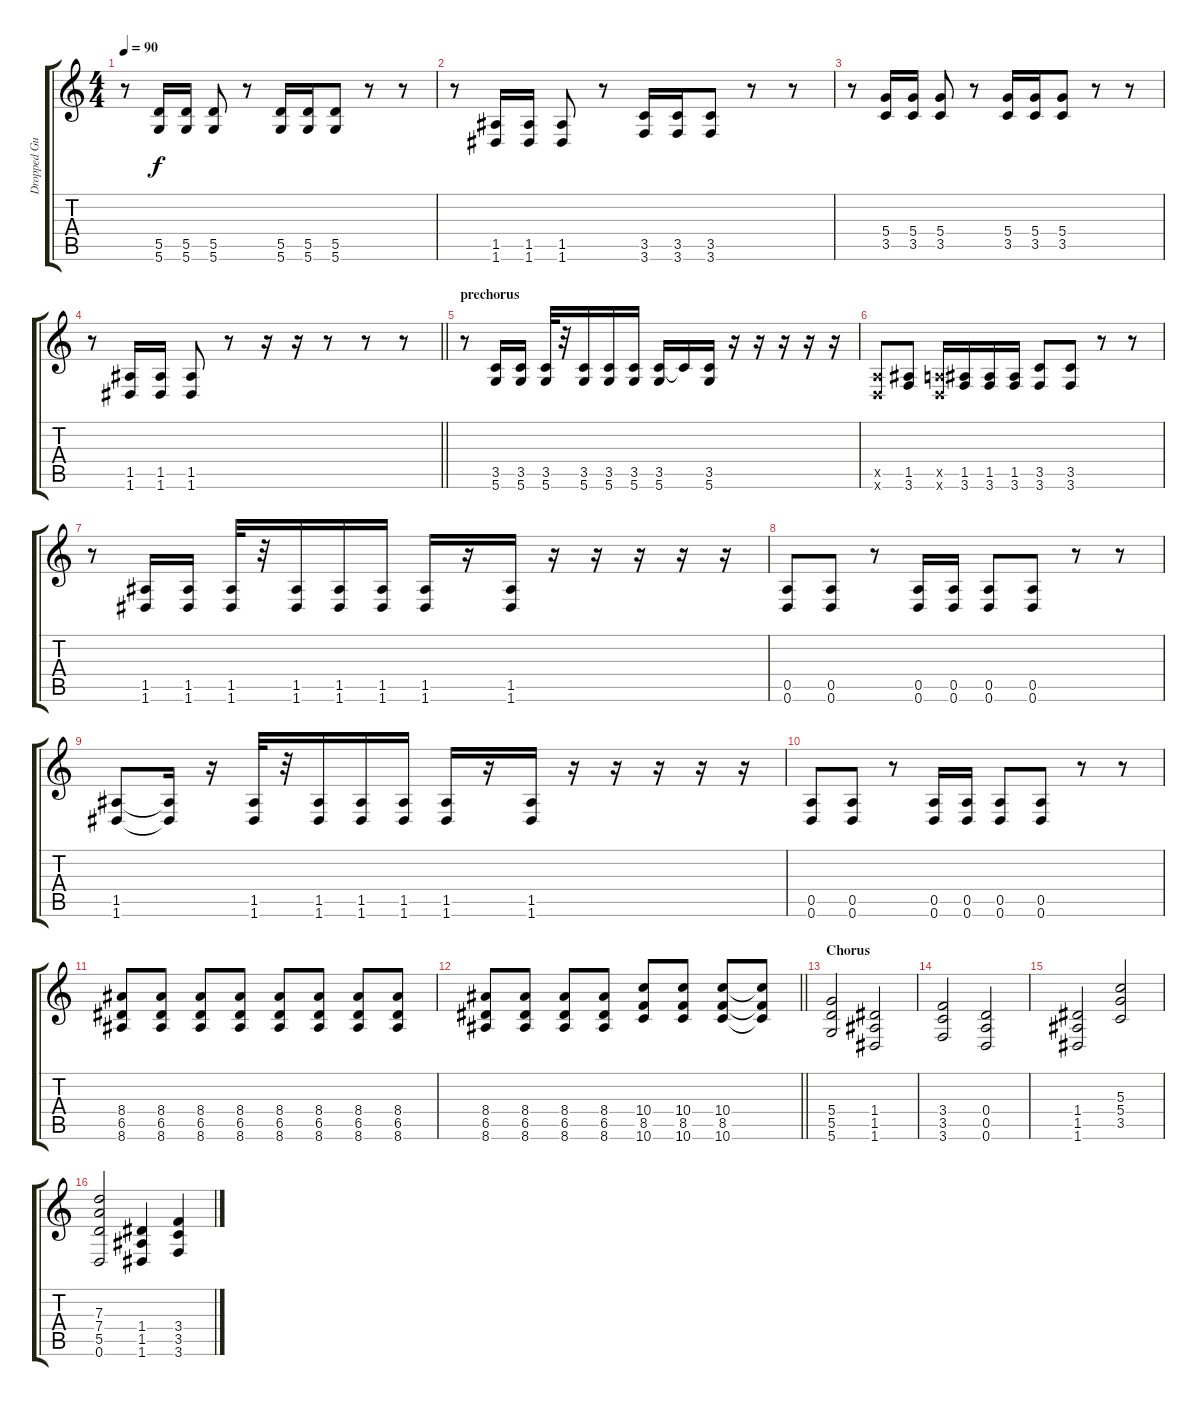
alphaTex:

\track ("Dropped Guitar" "Dropped Gu") {instrument distortionguitar}
\staff {score tabs}
\tuning (E4 B3 G3 D3 A2 D2) {hide}
\ts (4 4)
\tempo 90
\clef g2
\ks c
r.8{dy f} (5.5 5.6).16 (5.5 5.6).16 (5.5 5.6).8 r.8 (5.5 5.6).16 (5.5 5.6).16 (5.5 5.6).8 r.8 r.8 |
r.8 (1.5 1.6).16 (1.5 1.6).16 (1.5 1.6).8 r.8 (3.5 3.6).16 (3.5 3.6).16 (3.5 3.6).8 r.8 r.8 |
r.8 (5.4 3.5).16 (5.4 3.5).16 (5.4 3.5).8 r.8 (5.4 3.5).16 (5.4 3.5).16 (5.4 3.5).8 r.8 r.8 |
\barLineRight lightlight
r.8 (1.5 1.6).16 (1.5 1.6).16 (1.5 1.6).8 r.8 r.16 r.16 r.8 r.8 r.8 |
\section ("" "prechorus")
r.8 (3.5 5.6).16 (3.5 5.6).16 (3.5 5.6).32 r.32 (3.5 5.6).16 (3.5 5.6).16 (3.5 5.6).16 (3.5 5.6).16 3.5{t}.16 (3.5 5.6).16 r.16 r.16 r.16 r.16 r.16 |
(0.5{x} 0.6{x}).8 (1.5 3.6).8 (0.5{x} 0.6{x}).16 (1.5 3.6).16 (1.5 3.6).16 (1.5 3.6).16 (3.5 3.6).8 (3.5 3.6).8 r.8 r.8 |
r.8 (1.5 1.6).16 (1.5 1.6).16 (1.5 1.6).32 r.32 (1.5 1.6).16 (1.5 1.6).16 (1.5 1.6).16 (1.5 1.6).16 r.16 (1.5 1.6).16 r.16 r.16 r.16 r.16 r.16 |
(0.5 0.6).8 (0.5 0.6).8 r.8 (0.5 0.6).16 (0.5 0.6).16 (0.5 0.6).8 (0.5 0.6).8 r.8 r.8 |
(1.5 1.6).8 (1.5{t} 1.6{t}).16 r.16 (1.5 1.6).32 r.32 (1.5 1.6).16 (1.5 1.6).16 (1.5 1.6).16 (1.5 1.6).16 r.16 (1.5 1.6).16 r.16 r.16 r.16 r.16 r.16 |
(0.5 0.6).8 (0.5 0.6).8 r.8 (0.5 0.6).16 (0.5 0.6).16 (0.5 0.6).8 (0.5 0.6).8 r.8 r.8 |
(8.4 6.5 8.6).8 (8.4 6.5 8.6).8 (8.4 6.5 8.6).8 (8.4 6.5 8.6).8 (8.4 6.5 8.6).8 (8.4 6.5 8.6).8 (8.4 6.5 8.6).8 (8.4 6.5 8.6).8 |
\barLineRight lightlight
(8.4 6.5 8.6).8 (8.4 6.5 8.6).8 (8.4 6.5 8.6).8 (8.4 6.5 8.6).8 (10.4 8.5 10.6).8 (10.4 8.5 10.6).8 (10.4 8.5 10.6).8 (10.4{t} 8.5{t} 10.6{t}).8 |
\section ("" "Chorus")
(5.4 5.5 5.6).2 (1.4 1.5 1.6).2 |
(3.4 3.5 3.6).2 (0.4 0.5 0.6).2 |
(1.4 1.5 1.6).2 (5.3 5.4 3.5).2 |
(7.3 7.4 5.5 0.6).2 (1.4 1.5 1.6).4 (3.4 3.5 3.6).4
